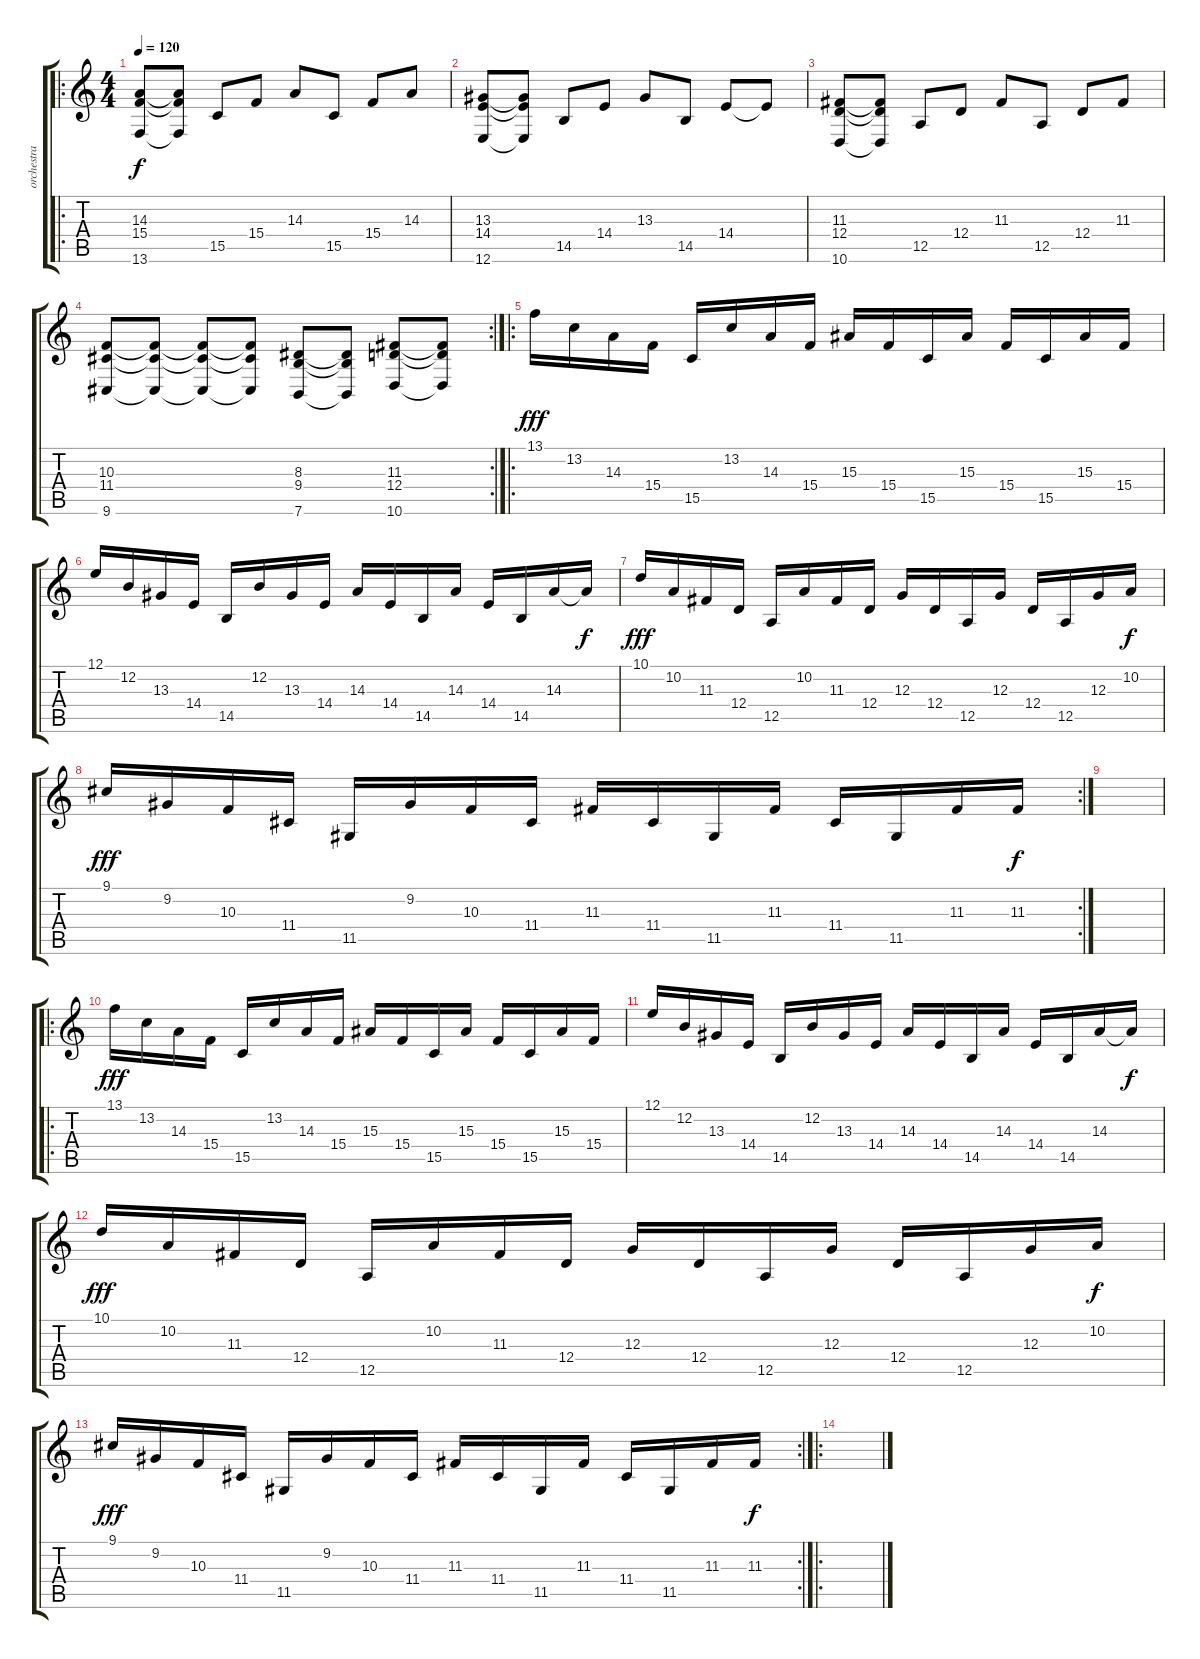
\track ("orchestra" "orchestra") {instrument stringensemble1}
\staff {score tabs}
\tuning (E4 B3 G3 D3 A2 E2) {hide}
\ro
\ts (4 4)
\tempo 120
\clef g2
\ks c
(14.3 15.4 13.6).8{dy f} (14.3{t} 15.4{t} 13.6{t}).8 15.5.8 15.4.8 14.3.8 15.5.8 15.4.8 14.3.8 |
(13.3 14.4 12.6).8 (13.3{t} 14.4{t} 12.6{t}).8 14.5.8 14.4.8 13.3.8 14.5.8 14.4.8 14.4{t}.8 |
(11.3 12.4 10.6).8 (11.3{t} 12.4{t} 10.6{t}).8 12.5.8 12.4.8 11.3.8 12.5.8 12.4.8 11.3.8 |
\rc 2
(10.3 11.4 9.6).8 (10.3{t} 11.4{t} 9.6{t}).8 (10.3{t} 11.4{t} 9.6{t}).8 (10.3{t} 11.4{t} 9.6{t}).8 (8.3 9.4 7.6).8 (8.3{t} 9.4{t} 7.6{t}).8 (11.3 12.4 10.6).8 (11.3{t} 12.4{t} 10.6{t}).8 |
\ro
13.1.16{dy fff} 13.2.16 14.3.16 15.4.16 15.5.16 13.2.16 14.3.16 15.4.16 15.3.16 15.4.16 15.5.16 15.3.16 15.4.16 15.5.16 15.3.16 15.4.16 |
12.1.16 12.2.16 13.3.16 14.4.16 14.5.16 12.2.16 13.3.16 14.4.16 14.3.16 14.4.16 14.5.16 14.3.16 14.4.16 14.5.16 14.3.16 14.3{t}.16{dy f} |
10.1.16{dy fff} 10.2.16 11.3.16 12.4.16 12.5.16 10.2.16 11.3.16 12.4.16 12.3.16 12.4.16 12.5.16 12.3.16 12.4.16 12.5.16 12.3.16 10.2.16{dy f} |
\rc 2
9.1.16{dy fff} 9.2.16 10.3.16 11.4.16 11.5.16 9.2.16 10.3.16 11.4.16 11.3.16 11.4.16 11.5.16 11.3.16 11.4.16 11.5.16 11.3.16 11.3.16{dy f} |
|
\ro
13.1.16{dy fff} 13.2.16 14.3.16 15.4.16 15.5.16 13.2.16 14.3.16 15.4.16 15.3.16 15.4.16 15.5.16 15.3.16 15.4.16 15.5.16 15.3.16 15.4.16 |
12.1.16 12.2.16 13.3.16 14.4.16 14.5.16 12.2.16 13.3.16 14.4.16 14.3.16 14.4.16 14.5.16 14.3.16 14.4.16 14.5.16 14.3.16 14.3{t}.16{dy f} |
10.1.16{dy fff} 10.2.16 11.3.16 12.4.16 12.5.16 10.2.16 11.3.16 12.4.16 12.3.16 12.4.16 12.5.16 12.3.16 12.4.16 12.5.16 12.3.16 10.2.16{dy f} |
\rc 2
9.1.16{dy fff} 9.2.16 10.3.16 11.4.16 11.5.16 9.2.16 10.3.16 11.4.16 11.3.16 11.4.16 11.5.16 11.3.16 11.4.16 11.5.16 11.3.16 11.3.16{dy f} |
\ro
